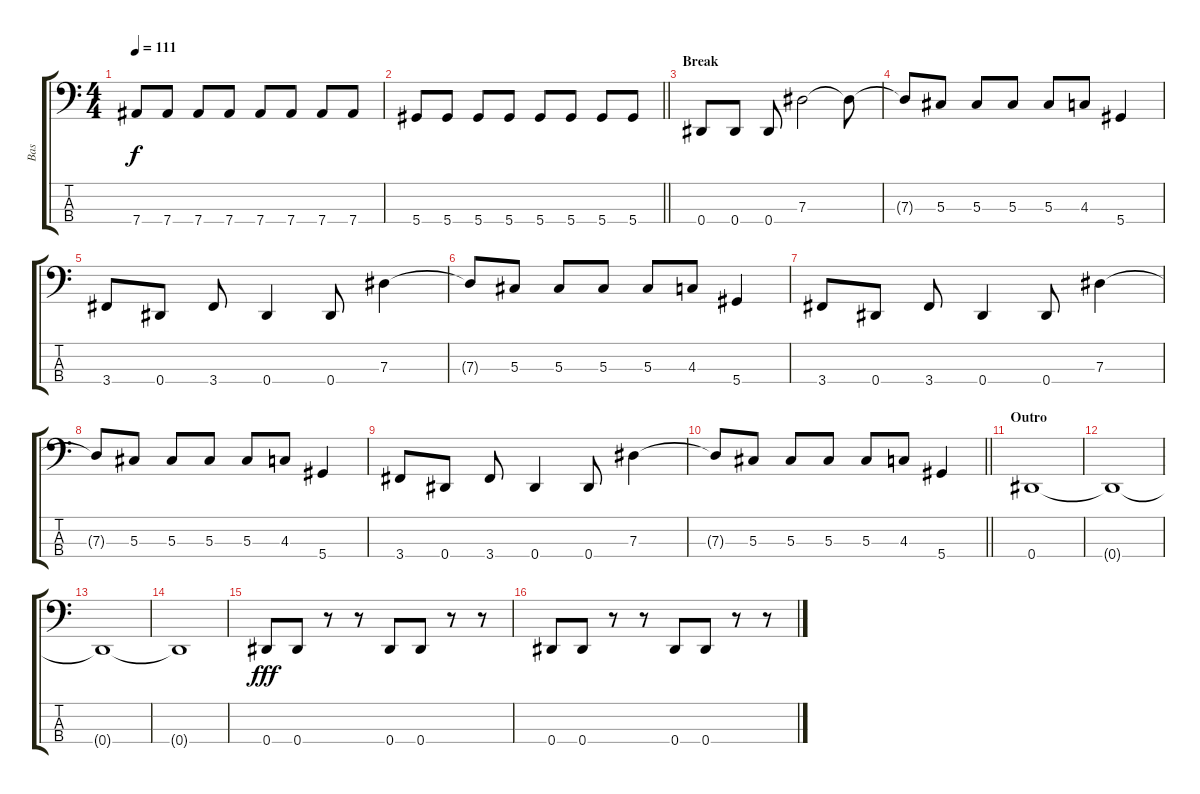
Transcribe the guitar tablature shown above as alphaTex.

\track ("Bas" "Bas") {instrument electricbassfinger}
\staff {score tabs}
\tuning (Gb2 Db2 Ab1 Eb1) {hide}
\ts (4 4)
\tempo 111
\clef f4
\ks c
7.4.8{dy f} 7.4.8 7.4.8 7.4.8 7.4.8 7.4.8 7.4.8 7.4.8 |
\barLineRight lightlight
5.4.8 5.4.8 5.4.8 5.4.8 5.4.8 5.4.8 5.4.8 5.4.8 |
\section ("" "Break")
0.4.8 0.4.8 0.4.8 7.3.2 7.3{t}.8 |
7.3{t}.8 5.3.8 5.3.8 5.3.8 5.3.8 4.3.8 5.4.4 |
3.4.8 0.4.8 3.4.8 0.4.4 0.4.8 7.3.4 |
7.3{t}.8 5.3.8 5.3.8 5.3.8 5.3.8 4.3.8 5.4.4 |
3.4.8 0.4.8 3.4.8 0.4.4 0.4.8 7.3.4 |
7.3{t}.8 5.3.8 5.3.8 5.3.8 5.3.8 4.3.8 5.4.4 |
3.4.8 0.4.8 3.4.8 0.4.4 0.4.8 7.3.4 |
\barLineRight lightlight
7.3{t}.8 5.3.8 5.3.8 5.3.8 5.3.8 4.3.8 5.4.4 |
\section ("" "Outro")
0.4.1 |
0.4{t}.1 |
0.4{t}.1 |
0.4{t}.1 |
0.4.8{dy fff} 0.4.8 r.8 r.8 0.4.8 0.4.8 r.8 r.8 |
0.4.8 0.4.8 r.8 r.8 0.4.8 0.4.8 r.8 r.8
